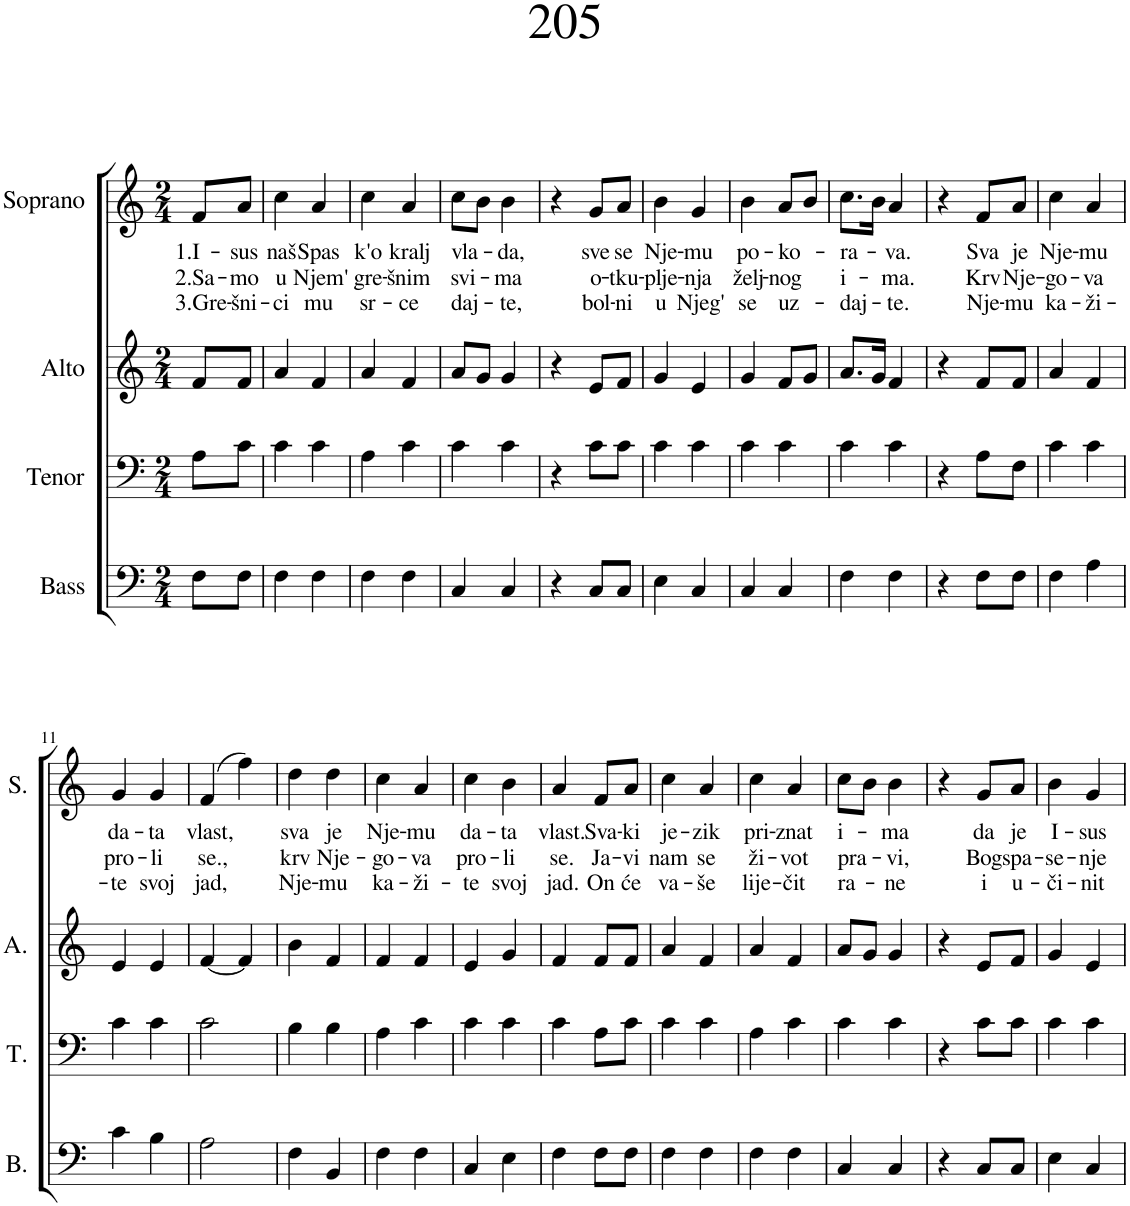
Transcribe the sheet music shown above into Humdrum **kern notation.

**kern	**kern	**kern	**kern	**text	**text	**text
*part4	*part3	*part2	*part1	*part1	*part1	*part1
*staff4	*staff3	*staff2	*staff1	*staff1	*staff1	*staff1
*I"Bass	*I"Tenor	*I"Alto	*I"Soprano	*	*	*
*I'B.	*I'T.	*I'A.	*I'S.	*	*	*
*clefF4	*clefF4	*clefG2	*clefG2	*	*	*
*k[]	*k[]	*k[]	*k[]	*	*	*
*M2/4	*M2/4	*M2/4	*M2/4	*	*	*
=1	=1	=1	=1	=1	=1	=1
!	!	!	!	!LO:LY:b	!LO:LY:b	!LO:LY:b
8F\L	8A\L	8f/L	8f/L	1.I-	2.Sa-	3.Gre-
!	!	!	!	!LO:LY:b	!LO:LY:b	!LO:LY:b
8F\J	8c\J	8f/J	8a/J	-sus	-mo	-šni-
=2	=2	=2	=2	=2	=2	=2
!	!	!	!	!LO:LY:b	!LO:LY:b	!LO:LY:b
4F\	4c\	4a/	4cc\	naš	u	-ci
!	!	!	!	!LO:LY:b	!LO:LY:b	!LO:LY:b
4F\	4c\	4f/	4a/	Spas	Njem'	mu
=3	=3	=3	=3	=3	=3	=3
!	!	!	!	!LO:LY:b	!LO:LY:b	!LO:LY:b
4F\	4A\	4a/	4cc\	k'o	gre-	sr-
!	!	!	!	!LO:LY:b	!LO:LY:b	!LO:LY:b
4F\	4c\	4f/	4a/	kralj	-šnim	-ce
=4	=4	=4	=4	=4	=4	=4
!	!	!	!	!LO:LY:b	!LO:LY:b	!LO:LY:b
4C/	4c\	8a/L	8cc\L	vla-	svi-	daj-
.	.	8g/J	8b\J	.	.	.
!	!	!	!	!LO:LY:b	!LO:LY:b	!LO:LY:b
4C/	4c\	4g/	4b\	-da,	-ma	-te,
=5	=5	=5	=5	=5	=5	=5
4r	4r	4r	4r	.	.	.
!	!	!	!	!LO:LY:b	!LO:LY:b	!LO:LY:b
8C/L	8c\L	8e/L	8g/L	sve	o-	bol-
!	!	!	!	!LO:LY:b	!LO:LY:b	!LO:LY:b
8C/J	8c\J	8f/J	8a/J	se	-tku-	-ni
=6	=6	=6	=6	=6	=6	=6
!	!	!	!	!LO:LY:b	!LO:LY:b	!LO:LY:b
4E\	4c\	4g/	4b\	Nje-	-plje-	u
!	!	!	!	!LO:LY:b	!LO:LY:b	!LO:LY:b
4C/	4c\	4e/	4g/	-mu	-nja	Njeg'
=7	=7	=7	=7	=7	=7	=7
!	!	!	!	!LO:LY:b	!LO:LY:b	!LO:LY:b
4C/	4c\	4g/	4b\	po-	želj-	se
!	!	!	!	!LO:LY:b	!LO:LY:b	!LO:LY:b
4C/	4c\	8f/L	8a/L	-ko-	-nog	uz-
.	.	8g/J	8b/J	.	.	.
=8	=8	=8	=8	=8	=8	=8
!	!	!	!	!LO:LY:b	!LO:LY:b	!LO:LY:b
4F\	4c\	8.a/L	8.cc\L	-ra-	i-	-daj-
.	.	16g/Jk	16b\Jk	.	.	.
!	!	!	!	!LO:LY:b	!LO:LY:b	!LO:LY:b
4F\	4c\	4f/	4a/	-va.	-ma.	-te.
=9	=9	=9	=9	=9	=9	=9
4r	4r	4r	4r	.	.	.
!	!	!	!	!LO:LY:b	!LO:LY:b	!LO:LY:b
8F\L	8A\L	8f/L	8f/L	Sva	Krv	Nje-
!	!	!	!	!LO:LY:b	!LO:LY:b	!LO:LY:b
8F\J	8F\J	8f/J	8a/J	je	Nje-	-mu
=10	=10	=10	=10	=10	=10	=10
!	!	!	!	!LO:LY:b	!LO:LY:b	!LO:LY:b
4F\	4c\	4a/	4cc\	Nje-	-go-	ka-
!	!	!	!	!LO:LY:b	!LO:LY:b	!LO:LY:b
4A\	4c\	4f/	4a/	-mu	-va	-ži-
!!LO:LB:g=z
=11	=11	=11	=11	=11	=11	=11
!	!	!	!	!LO:LY:b	!LO:LY:b	!LO:LY:b
4c\	4c\	4e/	4g/	da-	pro-	-te
!	!	!	!	!LO:LY:b	!LO:LY:b	!LO:LY:b
4B\	4c\	4e/	4g/	-ta	-li	svoj
=12	=12	=12	=12	=12	=12	=12
!	!	!	!	!LO:LY:b	!LO:LY:b	!LO:LY:b
2A\	2c\	[4f/	(4f/	vlast,	se.,	jad,
.	.	4f/]	4ff\)	.	.	.
=13	=13	=13	=13	=13	=13	=13
!	!	!	!	!LO:LY:b	!LO:LY:b	!LO:LY:b
4F\	4B\	4b\	4dd\	sva	krv	Nje-
!	!	!	!	!LO:LY:b	!LO:LY:b	!LO:LY:b
4BB/	4B\	4f/	4dd\	je	Nje-	-mu
=14	=14	=14	=14	=14	=14	=14
!	!	!	!	!LO:LY:b	!LO:LY:b	!LO:LY:b
4F\	4A\	4f/	4cc\	Nje-	-go-	ka-
!	!	!	!	!LO:LY:b	!LO:LY:b	!LO:LY:b
4F\	4c\	4f/	4a/	-mu	-va	-ži-
=15	=15	=15	=15	=15	=15	=15
!	!	!	!	!LO:LY:b	!LO:LY:b	!LO:LY:b
4C/	4c\	4e/	4cc\	da-	pro-	-te
!	!	!	!	!LO:LY:b	!LO:LY:b	!LO:LY:b
4E\	4c\	4g/	4b\	-ta	-li	svoj
=16	=16	=16	=16	=16	=16	=16
!	!	!	!	!LO:LY:b	!LO:LY:b	!LO:LY:b
4F\	4c\	4f/	4a/	vlast.	se.	jad.
!	!	!	!	!LO:LY:b	!LO:LY:b	!LO:LY:b
8F\L	8A\L	8f/L	8f/L	Sva-	Ja-	On
!	!	!	!	!LO:LY:b	!LO:LY:b	!LO:LY:b
8F\J	8c\J	8f/J	8a/J	-ki	-vi	će
=17	=17	=17	=17	=17	=17	=17
!	!	!	!	!LO:LY:b	!LO:LY:b	!LO:LY:b
4F\	4c\	4a/	4cc\	je-	nam	va-
!	!	!	!	!LO:LY:b	!LO:LY:b	!LO:LY:b
4F\	4c\	4f/	4a/	-zik	se	-še
=18	=18	=18	=18	=18	=18	=18
!	!	!	!	!LO:LY:b	!LO:LY:b	!LO:LY:b
4F\	4A\	4a/	4cc\	pri-	ži-	lije-
!	!	!	!	!LO:LY:b	!LO:LY:b	!LO:LY:b
4F\	4c\	4f/	4a/	-znat	-vot	-čit
=19	=19	=19	=19	=19	=19	=19
!	!	!	!	!LO:LY:b	!LO:LY:b	!LO:LY:b
4C/	4c\	8a/L	8cc\L	i-	pra-	ra-
.	.	8g/J	8b\J	.	.	.
!	!	!	!	!LO:LY:b	!LO:LY:b	!LO:LY:b
4C/	4c\	4g/	4b\	-ma	-vi,	-ne
=20	=20	=20	=20	=20	=20	=20
4r	4r	4r	4r	.	.	.
!	!	!	!	!LO:LY:b	!LO:LY:b	!LO:LY:b
8C/L	8c\L	8e/L	8g/L	da	Bog	i
!	!	!	!	!LO:LY:b	!LO:LY:b	!LO:LY:b
8C/J	8c\J	8f/J	8a/J	je	spa-	u-
=21	=21	=21	=21	=21	=21	=21
!	!	!	!	!LO:LY:b	!LO:LY:b	!LO:LY:b
4E\	4c\	4g/	4b\	I-	-se-	-či-
!	!	!	!	!LO:LY:b	!LO:LY:b	!LO:LY:b
4C/	4c\	4e/	4g/	-sus	-nje	-nit
=	=	=	=	=	=	=
*-	*-	*-	*-	*-	*-	*-
